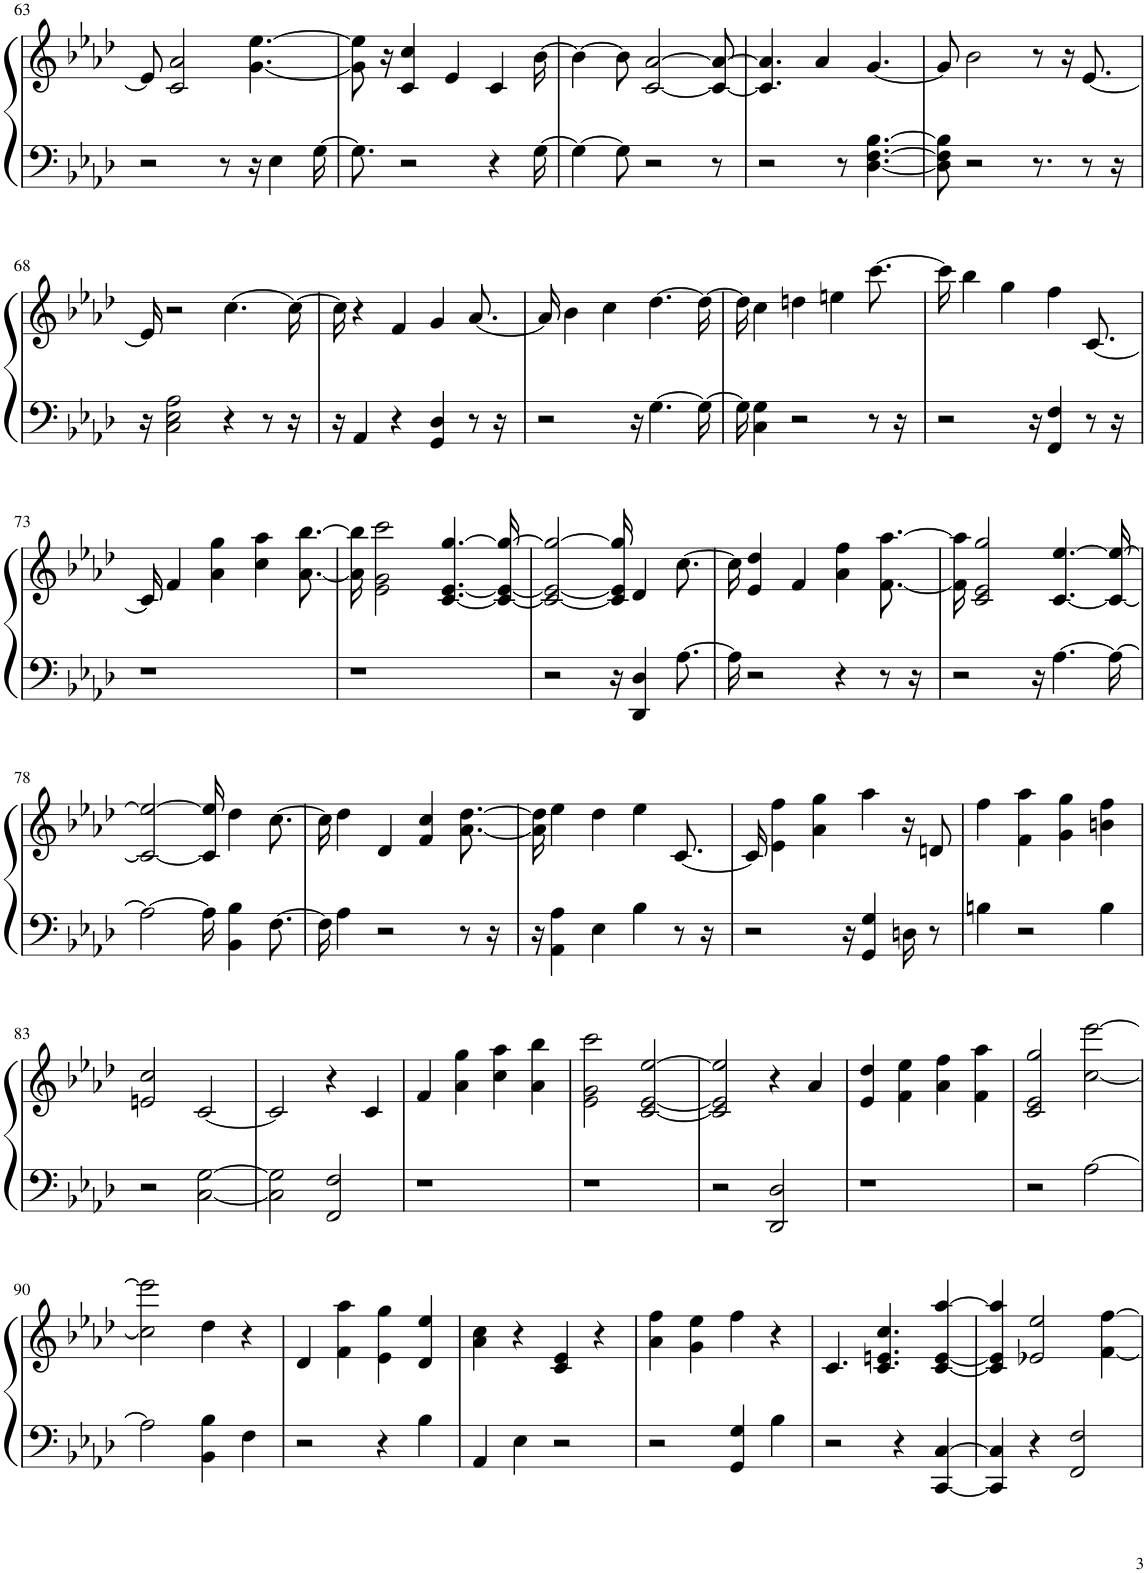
**kern	**kern
*part1	*part1
*staff2	*staff1
*I"Piano	*
*I'Pno	*
!!LO:PB:g=z
*clefF4	*clefG2
*k[b-e-a-d-]	*k[b-e-a-d-]
*A-:	*A-:
*M4/4	*M4/4
=63	=63
2r	8e/]
.	2c/ 2a-/
8r	.
16r	[4.g\ [4.ee-\
4E-\	.
[16G\	.
=64	=64
8.G\]	8g\] 8ee-\]
.	16r
2r	4c/ 4cc/
.	4e-/
4r	4c/
[16G\	[16b-\
=65	=65
4G\_	4b-\_
8G\]	8b-\]
2r	[2c/ [2a-/
8r	8c/_ 8a-/_
=66	=66
2r	4.c/] 4.a-/]
.	4a-/
8r	.
[4.D-\ [4.F\ [4.B-\	[4.g/
=67	=67
8D-\] 8F\] 8B-\]	8g/]
2r	2b-\
8.r	8r
.	16r
8r	[8.e-/
16r	.
!!LO:LB:g=z
=68	=68
16r	16e-/]
2C\ 2E-\ 2A-\	2r
4r	[4.cc\
8r	.
16r	16cc\_
=69	=69
16r	16cc\]
4AA-/	4r
4r	4f/
4GG/ 4D-/	4g/
8r	[8.a-/
16r	.
=70	=70
2r	16a-/]
.	4b-\
.	4cc\
16r	.
[4.G\	[4.dd-\
16G\_	16dd-\_
=71	=71
16G\]	16dd-\]
4C\ 4G\	4cc\
2r	4ddn\
.	4een\
8r	[8.ccc\
16r	.
=72	=72
2r	16ccc\]
.	4bb-\
.	4gg\
16r	.
4FF/ 4F/	4ff\
8r	[8.c/
16r	.
!!LO:LB:g=z
=73	=73
1r	16c/]
.	4f/
.	4a-\ 4gg\
.	4cc\ 4aa-\
.	[8.a-\ [8.bb-\
=74	=74
1r	16a-\] 16bb-\]
.	2e-\ 2g\ 2ccc\
.	[4.c/ [4.e-/ [4.gg/
.	16c/_ 16e-/_ 16gg/_
=75	=75
2r	2c/_ 2e-/_ 2gg/_
16r	16c/] 16e-/] 16gg/]
4DD-/ 4D-/	4d-/
[8.A-\	[8.cc\
=76	=76
16A-\]	16cc\]
2r	4e-/ 4dd-/
.	4f/
4r	4a-\ 4ff\
8r	[8.f\ [8.aa-\
16r	.
=77	=77
2r	16f\] 16aa-\]
.	2c/ 2e-/ 2gg/
16r	.
[4.A-\	[4.c/ [4.ee-/
16A-\_	16c/_ 16ee-/_
!!LO:LB:g=z
=78	=78
2A-\_	2c/_ 2ee-/_
16A-\]	16c/] 16ee-/]
4BB-\ 4B-\	4dd-\
[8.F\	[8.cc\
=79	=79
16F\]	16cc\]
4A-\	4dd-\
2r	4d-/
.	4f/ 4cc/
8r	[8.a-\ [8.dd-\
16r	.
=80	=80
16r	16a-\] 16dd-\]
4AA-\ 4A-\	4ee-\
4E-\	4dd-\
4B-\	4ee-\
8r	[8.c/
16r	.
=81	=81
2r	16c/]
.	4e-\ 4ff\
.	4a-\ 4gg\
16r	.
4GG/ 4G/	4aa-\
16Dn\	16r
8r	8dn/
=82	=82
4Bn\	4ff\
2r	4f\ 4aa-\
.	4g\ 4gg\
4B\	4bn\ 4ff\
!!LO:LB:g=z
=83	=83
2r	2en/ 2cc/
[2C\ [2G\	[2c/
=84	=84
2C\] 2G\]	2c/]
2FF/ 2F/	4r
.	4c/
=85	=85
1r	4f/
.	4a-\ 4gg\
.	4cc\ 4aa-\
.	4a-\ 4bb-\
=86	=86
1r	2e-\ 2g\ 2ccc\
.	[2c/ [2e-/ [2ee-/
=87	=87
2r	2c/] 2e-/] 2ee-/]
2DD-/ 2D-/	4r
.	4a-/
=88	=88
1r	4e-/ 4dd-/
.	4f\ 4ee-\
.	4a-\ 4ff\
.	4f\ 4aa-\
=89	=89
2r	2c/ 2e-/ 2gg/
[2A-\	[2cc\ [2eee-\
!!LO:LB:g=z
=90	=90
2A-\]	2cc\] 2eee-\]
4BB-\ 4B-\	4dd-\
4F\	4r
=91	=91
2r	4d-/
.	4f\ 4aa-\
4r	4e-\ 4gg\
4B-\	4d-/ 4ee-/
=92	=92
4AA-/	4a-\ 4cc\
4E-\	4r
2r	4c/ 4e-/
.	4r
=93	=93
2r	4a-\ 4ff\
.	4g\ 4ee-\
4GG/ 4G/	4ff\
4B-\	4r
=94	=94
2r	4.c/
.	4.c/ 4.en/ 4.cc/
4r	.
[4CC/ [4C/	[4c/ [4e/ [4aa-/
=95	=95
4CC/] 4C/]	4c/] 4e/] 4aa-/]
4r	2e-X/ 2ee-/
2FF/ 2F/	.
.	[4f\ [4ff\
=	=
*-	*-
